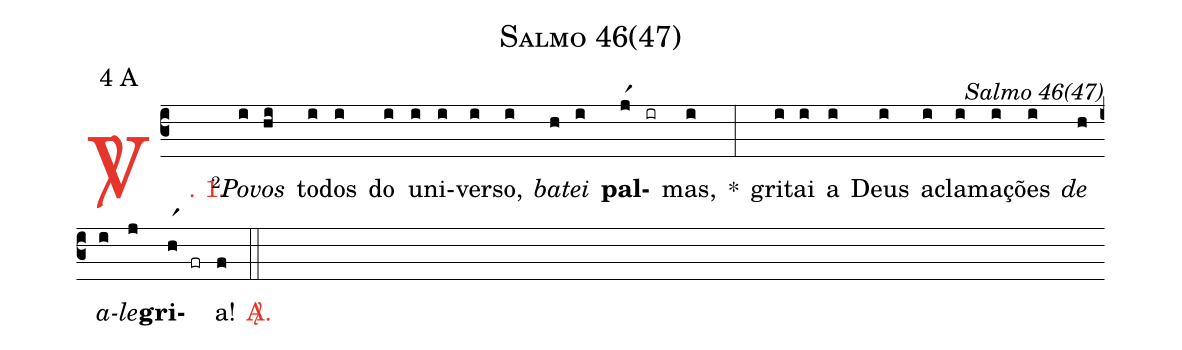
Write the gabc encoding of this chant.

name: Salmo 46(47);
mode: 4;
mode-differentia: A;
commentary: Salmo 46(47);
%%
(c3)

<c><sp>V/</sp>. 1.</c>() <v>\VSup{2}</v><i>Po</i>(i)<i>vos</i>(hi) to(i)dos(i) do(i) u(i)ni(i)ver(i)so,(i) <i>ba</i>(h)<i>tei</i>(i) <b>pal</b>(jr1)(ir)mas,(i) *(:) gri(i)tai(i) a(i) Deus(i) a(i)cla(i)ma(i)ções(i) <i>de</i>(h) <i>a</i>(i)<i>le</i>(j)<b>gri</b>(hr1)(fr)a!(f)

<c><sp>A/</sp>.</c>(::)
